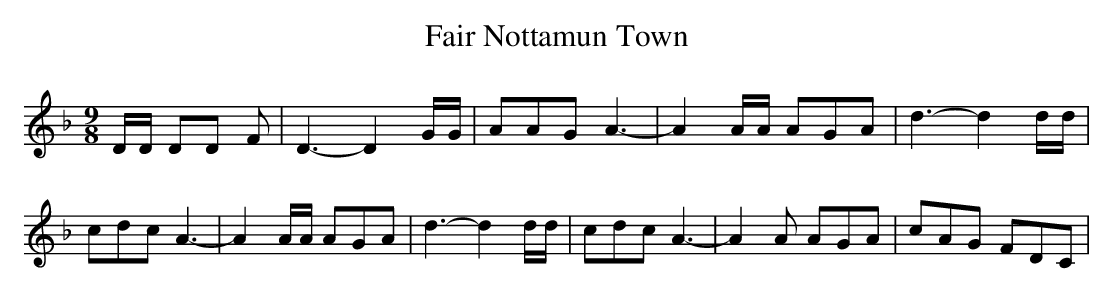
X:1
T:Fair Nottamun Town
M:9/8
L:1/8
K:F
 D/2D/2 DD F| D3- D2 G/2G/2| AAG A3-| A2 A/2A/2 AGA| d3- d2 d/2d/2|\
 cdc A3-| A2 A/2A/2 AGA| d3- d2 d/2d/2| cdc A3-| A2 A AGA| cAG FDC|\

M:9/8
 D3- D2|
